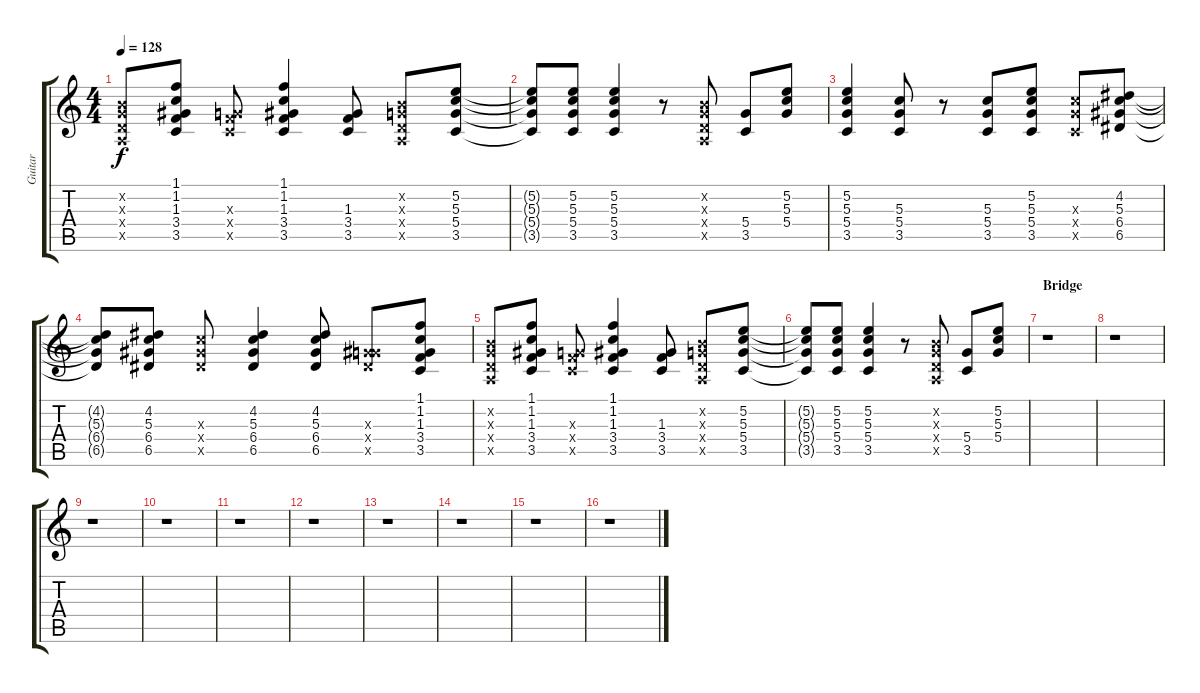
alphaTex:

\track ("Guitar" "Guitar") {instrument acousticguitarnylon}
\staff {score tabs}
\tuning (E4 B3 G3 D3 A2 E2) {hide}
\ts (4 4)
\tempo 128
\clef g2
\ks c
(0.2{x} 0.3{x} 0.4{x} 0.5{x}).8{dy f} (1.1 1.2 1.3 3.4 3.5).8 (0.3{x} 3.4{x} 3.5{x}).8 (1.1 1.2 1.3 3.4 3.5).4 (1.3 3.4 3.5).8 (0.2{x} 0.3{x} 0.4{x} 0.5{x}).8 (5.2 5.3 5.4 3.5).8 |
(5.2{t} 5.3{t} 5.4{t} 3.5{t}).8 (5.2 5.3 5.4 3.5).8 (5.2 5.3 5.4 3.5).4 r.8 (0.2{x} 0.3{x} 0.4{x} 0.5{x}).8 (5.4 3.5).8 (5.2 5.3 5.4).8 |
(5.2 5.3 5.4 3.5).4 (5.3 5.4 3.5).8 r.8 (5.3 5.4 3.5).8 (5.2 5.3 5.4 3.5).8 (5.3{x} 5.4{x} 3.5{x}).8 (4.2 5.3 6.4 6.5).8 |
(4.2{t} 5.3{t} 6.4{t} 6.5{t}).8 (4.2 5.3 6.4 6.5).8 (5.3{x} 6.4{x} 6.5{x}).8 (4.2 5.3 6.4 6.5).4 (4.2 5.3 6.4 6.5).8 (0.3{x} 6.4{x} 6.5{x}).8 (1.1 1.2 1.3 3.4 3.5).8 |
(0.2{x} 0.3{x} 0.4{x} 0.5{x}).8 (1.1 1.2 1.3 3.4 3.5).8 (0.3{x} 3.4{x} 3.5{x}).8 (1.1 1.2 1.3 3.4 3.5).4 (1.3 3.4 3.5).8 (0.2{x} 0.3{x} 0.4{x} 0.5{x}).8 (5.2 5.3 5.4 3.5).8 |
(5.2{t} 5.3{t} 5.4{t} 3.5{t}).8 (5.2 5.3 5.4 3.5).8 (5.2 5.3 5.4 3.5).4 r.8 (0.2{x} 0.3{x} 0.4{x} 0.5{x}).8 (5.4 3.5).8 (5.2 5.3 5.4).8 |
\section ("" "Bridge")
r.1 |
r.1 |
r.1 |
r.1 |
r.1 |
r.1 |
r.1 |
r.1 |
r.1 |
r.1
